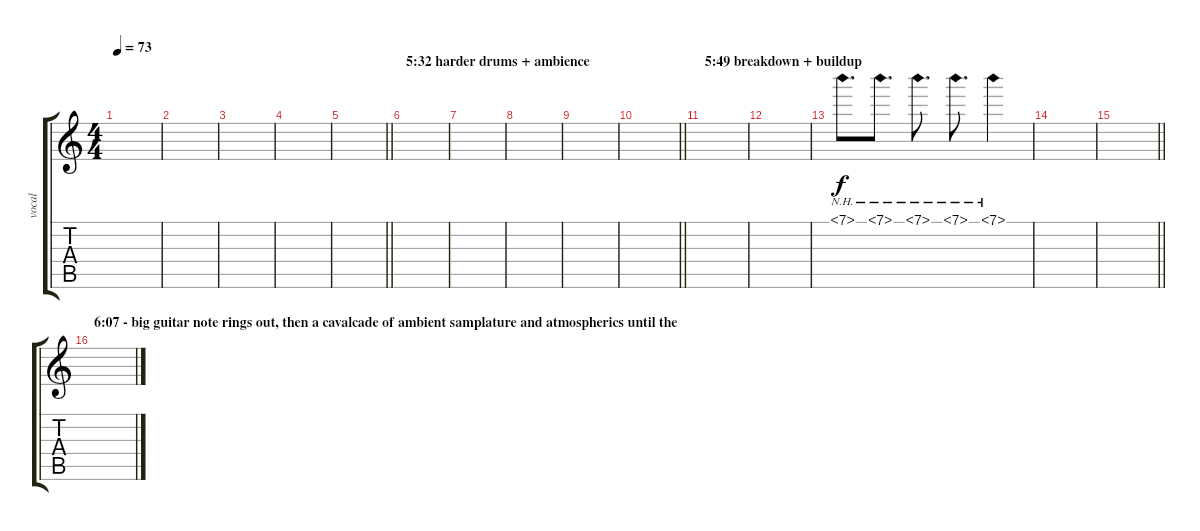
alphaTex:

\track ("vocal" "vocal") {instrument acousticguitarnylon}
\staff {score tabs}
\tuning (E4 B3 G3 D3 A2 E2) {hide}
\ts (4 4)
\tempo 73
\clef g2
\ks c
|
|
|
|
\barLineRight lightlight
|
\section ("" "5:32 harder drums + ambience")
|
|
|
|
\barLineRight lightlight
|
\section ("" "5:49 breakdown + buildup")
|
|
7.1{nh}.8{d volume 4} 7.1{nh}.8{d} 7.1{nh}.8{d} 7.1{nh}.8{d} 7.1{nh}.4 |
|
\barLineRight lightlight
|
\section ("" "6:07 - big guitar note rings out, then a cavalcade of ambient samplature and atmospherics until the ")
